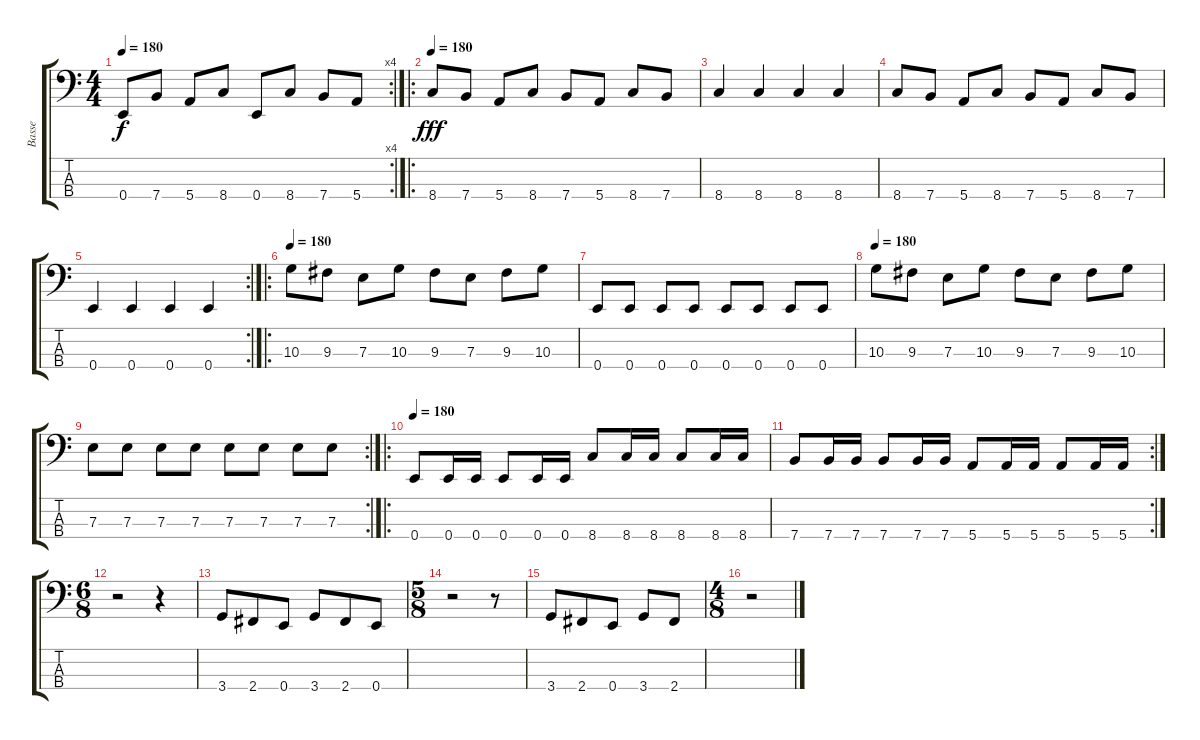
\track ("Basse" "Basse") {instrument electricbasspick}
\staff {score tabs}
\tuning (G2 D2 A1 E1) {hide}
\rc 4
\ts (4 4)
\tempo 180
\tempo 105
\tempo 180
\clef f4
\ks c
0.4.8{dy f instrument electricbassfinger} 7.4.8 5.4.8 8.4.8 0.4.8 8.4.8 7.4.8 5.4.8 |
\ro
\tempo 180
8.4.8{dy fff instrument electricbasspick} 7.4.8 5.4.8 8.4.8 7.4.8 5.4.8 8.4.8 7.4.8 |
8.4.4 8.4.4 8.4.4 8.4.4 |
8.4.8 7.4.8 5.4.8 8.4.8 7.4.8 5.4.8 8.4.8 7.4.8 |
\rc 2
0.4.4 0.4.4 0.4.4 0.4.4 |
\ro
\tempo 180
10.3.8 9.3.8 7.3.8 10.3.8 9.3.8 7.3.8 9.3.8 10.3.8 |
0.4.8 0.4.8 0.4.8 0.4.8 0.4.8 0.4.8 0.4.8 0.4.8 |
\tempo 180
10.3.8 9.3.8 7.3.8 10.3.8 9.3.8 7.3.8 9.3.8 10.3.8 |
\rc 2
7.3.8 7.3.8 7.3.8 7.3.8 7.3.8 7.3.8 7.3.8 7.3.8 |
\ro
\tempo 180
0.4.8 0.4.16 0.4.16 0.4.8 0.4.16 0.4.16 8.4.8 8.4.16 8.4.16 8.4.8 8.4.16 8.4.16 |
\rc 2
7.4.8 7.4.16 7.4.16 7.4.8 7.4.16 7.4.16 5.4.8 5.4.16 5.4.16 5.4.8 5.4.16 5.4.16 |
\ts (6 8)
r.2 r.4 |
3.4.8 2.4.8 0.4.8 3.4.8 2.4.8 0.4.8 |
\ts (5 8)
r.2 r.8 |
3.4.8 2.4.8 0.4.8 3.4.8 2.4.8 |
\ts (4 8)
r.2
